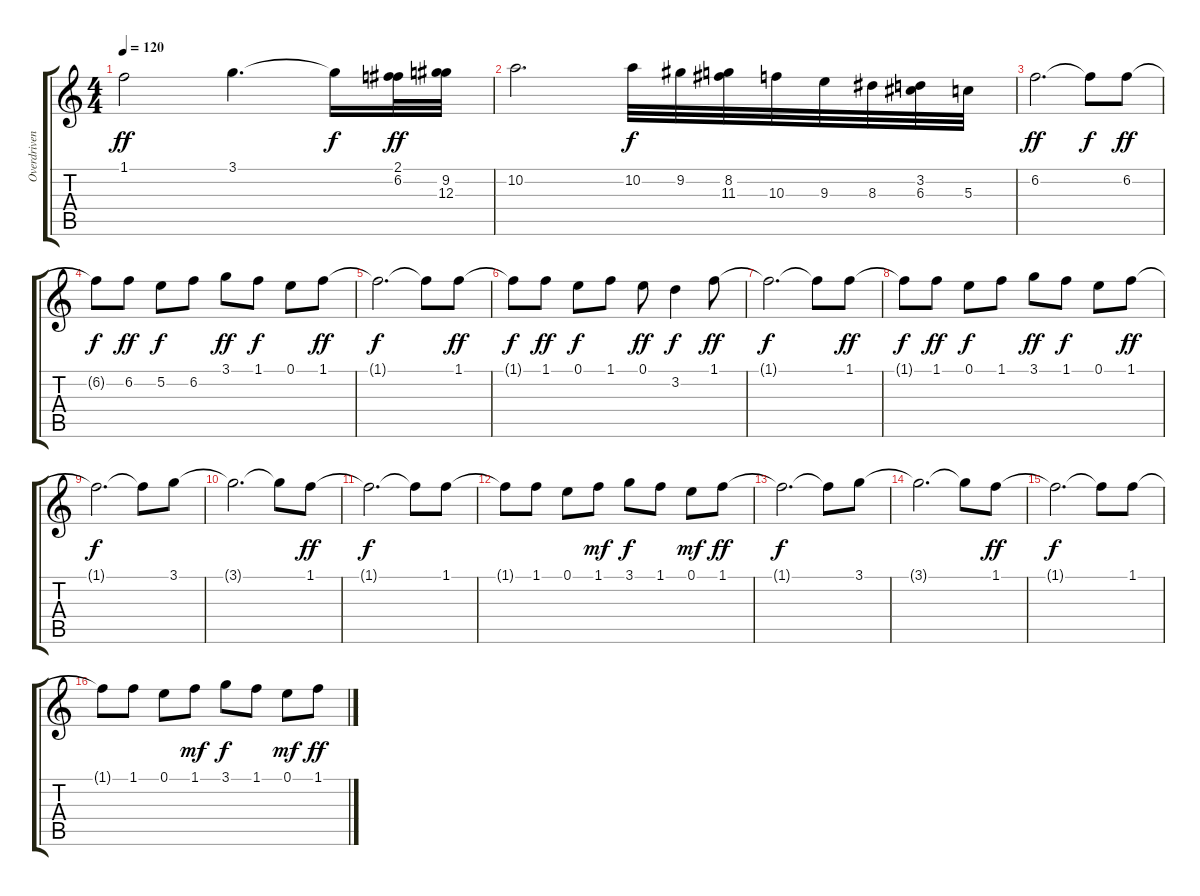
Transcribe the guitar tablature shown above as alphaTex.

\track ("Overdriven Guitar" "Overdriven") {instrument overdrivenguitar}
\staff {score tabs}
\tuning (E4 B3 G3 D3 A2 E2) {hide}
\ts (4 4)
\tempo 120
\clef g2
\ks c
1.1.2{dy ff volume 10} 3.1.4{d} 3.1{t}.16{dy f} (2.1 6.2).32{dy ff} (9.2 12.3).32 |
10.2.2{d} 10.2.32{dy f} 9.2.32 (8.2 11.3).32 10.3.32 9.3.32 8.3.32 (3.2 6.3).32 5.3.32 |
6.2.2{d dy ff} 6.2{t}.8{dy f} 6.2.8{dy ff} |
6.2{t}.8{dy f} 6.2.8{dy ff} 5.2.8{dy f} 6.2.8 3.1.8{dy ff} 1.1.8{dy f} 0.1.8 1.1.8{dy ff} |
1.1{t}.2{d dy f} 1.1{t}.8 1.1.8{dy ff} |
1.1{t}.8{dy f} 1.1.8{dy ff} 0.1.8{dy f} 1.1.8 0.1.8{dy ff} 3.2.4{dy f} 1.1.8{dy ff} |
1.1{t}.2{d dy f} 1.1{t}.8 1.1.8{dy ff} |
1.1{t}.8{dy f} 1.1.8{dy ff} 0.1.8{dy f} 1.1.8 3.1.8{dy ff} 1.1.8{dy f} 0.1.8 1.1.8{dy ff} |
1.1{t}.2{d dy f} 1.1{t}.8 3.1.8 |
3.1{t}.2{d} 3.1{t}.8 1.1.8{dy ff} |
1.1{t}.2{d dy f} 1.1{t}.8 1.1.8 |
1.1{t}.8 1.1.8 0.1.8 1.1.8{dy mf} 3.1.8{dy f} 1.1.8 0.1.8{dy mf} 1.1.8{dy ff} |
1.1{t}.2{d dy f} 1.1{t}.8 3.1.8 |
3.1{t}.2{d} 3.1{t}.8 1.1.8{dy ff} |
1.1{t}.2{d dy f} 1.1{t}.8 1.1.8 |
1.1{t}.8 1.1.8 0.1.8 1.1.8{dy mf} 3.1.8{dy f} 1.1.8 0.1.8{dy mf} 1.1.8{dy ff}
